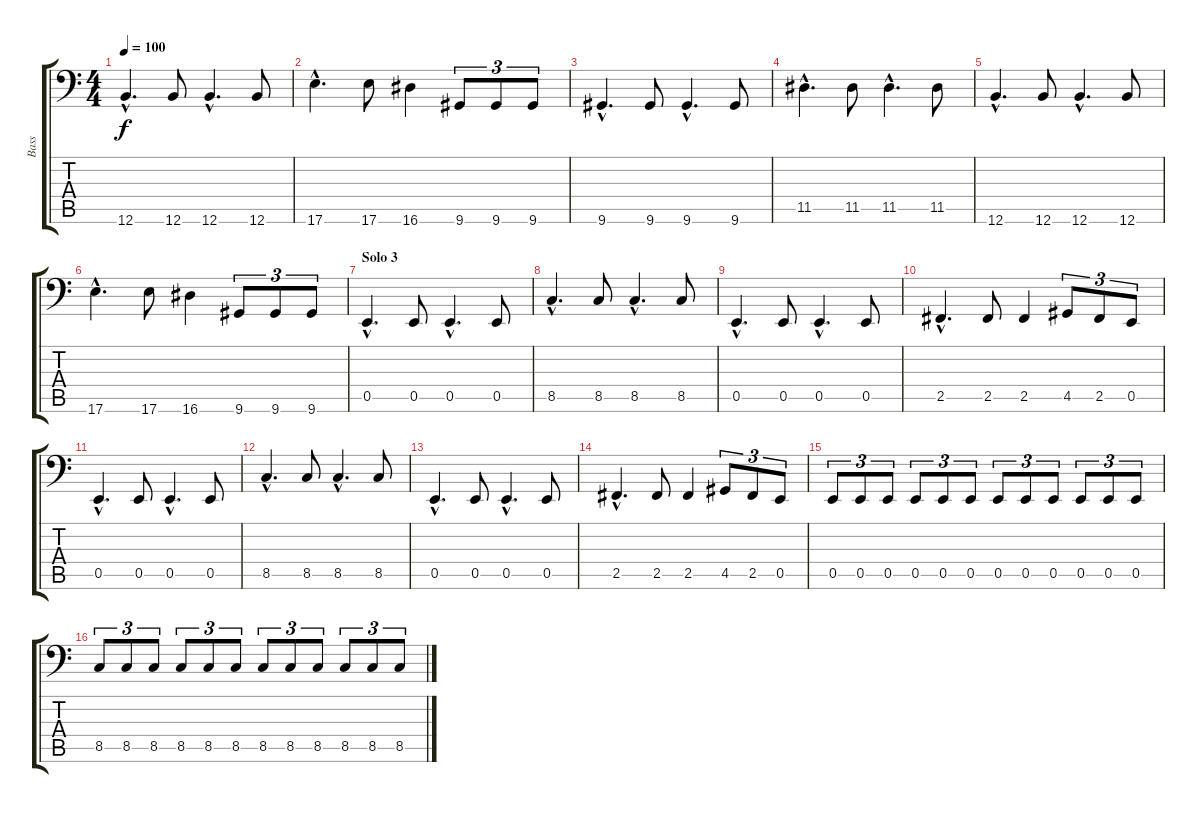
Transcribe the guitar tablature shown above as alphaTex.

\track ("Bass" "Bass") {instrument electricbasspick}
\staff {score tabs}
\tuning (C3 G2 D2 A1 E1 B0) {hide}
\ts (4 4)
\tempo 100
\clef f4
\ks c
12.6{hac}.4{d dy f} 12.6.8 12.6{hac}.4{d} 12.6.8 |
17.6{hac}.4{d} 17.6.8 16.6.4 9.6.8{tu (3 2)} 9.6.8{tu (3 2)} 9.6.8{tu (3 2)} |
9.6{hac}.4{d} 9.6.8 9.6{hac}.4{d} 9.6.8 |
11.5{hac}.4{d} 11.5.8 11.5{hac}.4{d} 11.5.8 |
12.6{hac}.4{d} 12.6.8 12.6{hac}.4{d} 12.6.8 |
17.6{hac}.4{d} 17.6.8 16.6.4 9.6.8{tu (3 2)} 9.6.8{tu (3 2)} 9.6.8{tu (3 2)} |
\section ("" "Solo 3")
0.5{hac}.4{d} 0.5.8 0.5{hac}.4{d} 0.5.8 |
8.5{hac}.4{d} 8.5.8 8.5{hac}.4{d} 8.5.8 |
0.5{hac}.4{d} 0.5.8 0.5{hac}.4{d} 0.5.8 |
2.5{hac}.4{d} 2.5.8 2.5.4 4.5.8{tu (3 2)} 2.5.8{tu (3 2)} 0.5.8{tu (3 2)} |
0.5{hac}.4{d} 0.5.8 0.5{hac}.4{d} 0.5.8 |
8.5{hac}.4{d} 8.5.8 8.5{hac}.4{d} 8.5.8 |
0.5{hac}.4{d} 0.5.8 0.5{hac}.4{d} 0.5.8 |
2.5{hac}.4{d} 2.5.8 2.5.4 4.5.8{tu (3 2)} 2.5.8{tu (3 2)} 0.5.8{tu (3 2)} |
0.5.8{tu (3 2)} 0.5.8{tu (3 2)} 0.5.8{tu (3 2)} 0.5.8{tu (3 2)} 0.5.8{tu (3 2)} 0.5.8{tu (3 2)} 0.5.8{tu (3 2)} 0.5.8{tu (3 2)} 0.5.8{tu (3 2)} 0.5.8{tu (3 2)} 0.5.8{tu (3 2)} 0.5.8{tu (3 2)} |
8.5.8{tu (3 2)} 8.5.8{tu (3 2)} 8.5.8{tu (3 2)} 8.5.8{tu (3 2)} 8.5.8{tu (3 2)} 8.5.8{tu (3 2)} 8.5.8{tu (3 2)} 8.5.8{tu (3 2)} 8.5.8{tu (3 2)} 8.5.8{tu (3 2)} 8.5.8{tu (3 2)} 8.5.8{tu (3 2)}
